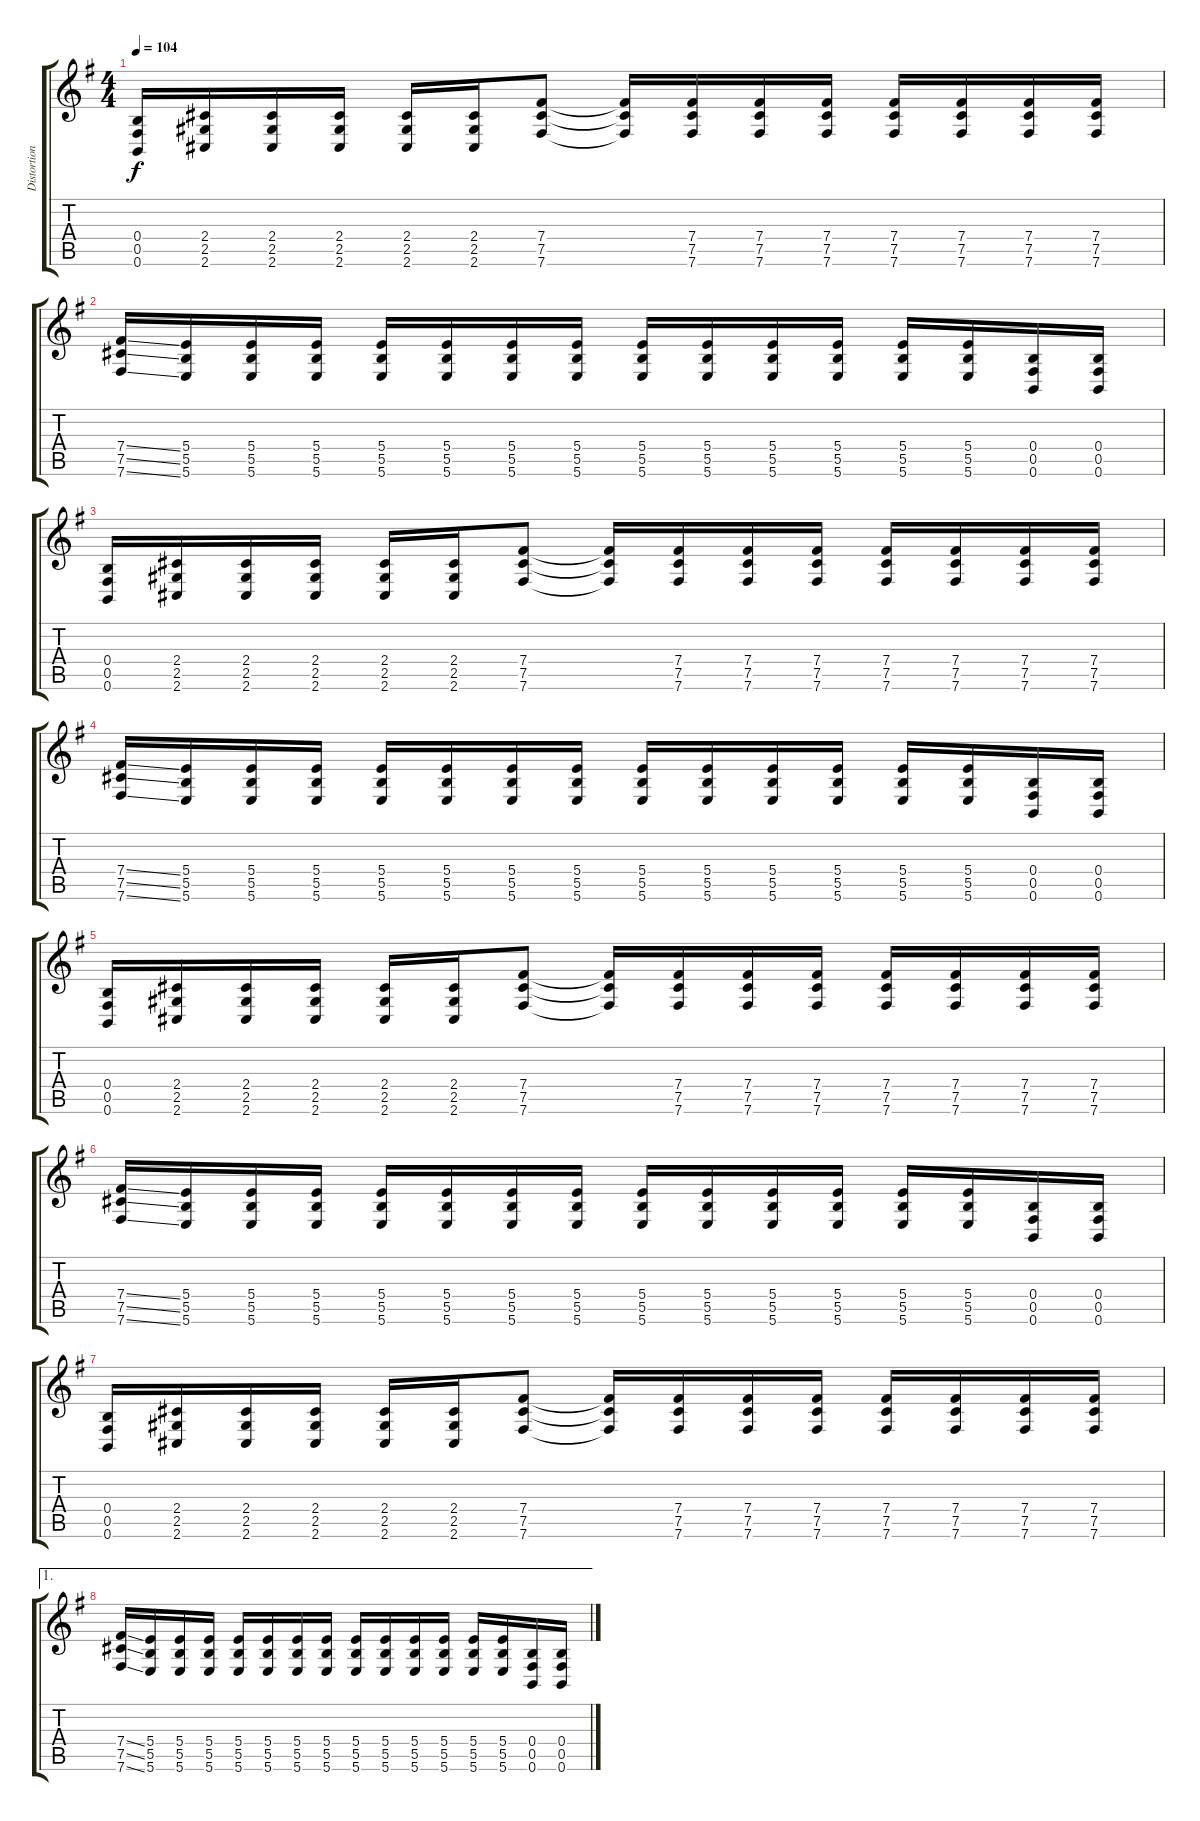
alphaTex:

\track ("Distortion" "Distortion") {instrument distortionguitar}
\staff {score tabs}
\tuning (Db4 Ab3 E3 B2 Gb2 B1) {hide}
\ts (4 4)
\tempo 104
\clef g2
\ks g
(0.4 0.5 0.6).16{dy f} (2.4 2.5 2.6).16 (2.4 2.5 2.6).16 (2.4 2.5 2.6).16 (2.4 2.5 2.6).16 (2.4 2.5 2.6).16 (7.4 7.5 7.6).8 (7.4{t} 7.5{t} 7.6{t}).16 (7.4 7.5 7.6).16 (7.4 7.5 7.6).16 (7.4 7.5 7.6).16 (7.4 7.5 7.6).16 (7.4 7.5 7.6).16 (7.4 7.5 7.6).16 (7.4 7.5 7.6).16 |
(7.4{ss} 7.5{ss} 7.6{ss}).16 (5.4 5.5 5.6).16 (5.4 5.5 5.6).16 (5.4 5.5 5.6).16 (5.4 5.5 5.6).16 (5.4 5.5 5.6).16 (5.4 5.5 5.6).16 (5.4 5.5 5.6).16 (5.4 5.5 5.6).16 (5.4 5.5 5.6).16 (5.4 5.5 5.6).16 (5.4 5.5 5.6).16 (5.4 5.5 5.6).16 (5.4 5.5 5.6).16 (0.4 0.5 0.6).16 (0.4 0.5 0.6).16 |
(0.4 0.5 0.6).16 (2.4 2.5 2.6).16 (2.4 2.5 2.6).16 (2.4 2.5 2.6).16 (2.4 2.5 2.6).16 (2.4 2.5 2.6).16 (7.4 7.5 7.6).8 (7.4{t} 7.5{t} 7.6{t}).16 (7.4 7.5 7.6).16 (7.4 7.5 7.6).16 (7.4 7.5 7.6).16 (7.4 7.5 7.6).16 (7.4 7.5 7.6).16 (7.4 7.5 7.6).16 (7.4 7.5 7.6).16 |
(7.4{ss} 7.5{ss} 7.6{ss}).16 (5.4 5.5 5.6).16 (5.4 5.5 5.6).16 (5.4 5.5 5.6).16 (5.4 5.5 5.6).16 (5.4 5.5 5.6).16 (5.4 5.5 5.6).16 (5.4 5.5 5.6).16 (5.4 5.5 5.6).16 (5.4 5.5 5.6).16 (5.4 5.5 5.6).16 (5.4 5.5 5.6).16 (5.4 5.5 5.6).16 (5.4 5.5 5.6).16 (0.4 0.5 0.6).16 (0.4 0.5 0.6).16 |
(0.4 0.5 0.6).16 (2.4 2.5 2.6).16 (2.4 2.5 2.6).16 (2.4 2.5 2.6).16 (2.4 2.5 2.6).16 (2.4 2.5 2.6).16 (7.4 7.5 7.6).8 (7.4{t} 7.5{t} 7.6{t}).16 (7.4 7.5 7.6).16 (7.4 7.5 7.6).16 (7.4 7.5 7.6).16 (7.4 7.5 7.6).16 (7.4 7.5 7.6).16 (7.4 7.5 7.6).16 (7.4 7.5 7.6).16 |
(7.4{ss} 7.5{ss} 7.6{ss}).16 (5.4 5.5 5.6).16 (5.4 5.5 5.6).16 (5.4 5.5 5.6).16 (5.4 5.5 5.6).16 (5.4 5.5 5.6).16 (5.4 5.5 5.6).16 (5.4 5.5 5.6).16 (5.4 5.5 5.6).16 (5.4 5.5 5.6).16 (5.4 5.5 5.6).16 (5.4 5.5 5.6).16 (5.4 5.5 5.6).16 (5.4 5.5 5.6).16 (0.4 0.5 0.6).16 (0.4 0.5 0.6).16 |
(0.4 0.5 0.6).16 (2.4 2.5 2.6).16 (2.4 2.5 2.6).16 (2.4 2.5 2.6).16 (2.4 2.5 2.6).16 (2.4 2.5 2.6).16 (7.4 7.5 7.6).8 (7.4{t} 7.5{t} 7.6{t}).16 (7.4 7.5 7.6).16 (7.4 7.5 7.6).16 (7.4 7.5 7.6).16 (7.4 7.5 7.6).16 (7.4 7.5 7.6).16 (7.4 7.5 7.6).16 (7.4 7.5 7.6).16 |
\ae 1
(7.4{ss} 7.5{ss} 7.6{ss}).16 (5.4 5.5 5.6).16 (5.4 5.5 5.6).16 (5.4 5.5 5.6).16 (5.4 5.5 5.6).16 (5.4 5.5 5.6).16 (5.4 5.5 5.6).16 (5.4 5.5 5.6).16 (5.4 5.5 5.6).16 (5.4 5.5 5.6).16 (5.4 5.5 5.6).16 (5.4 5.5 5.6).16 (5.4 5.5 5.6).16 (5.4 5.5 5.6).16 (0.4 0.5 0.6).16 (0.4 0.5 0.6).16
